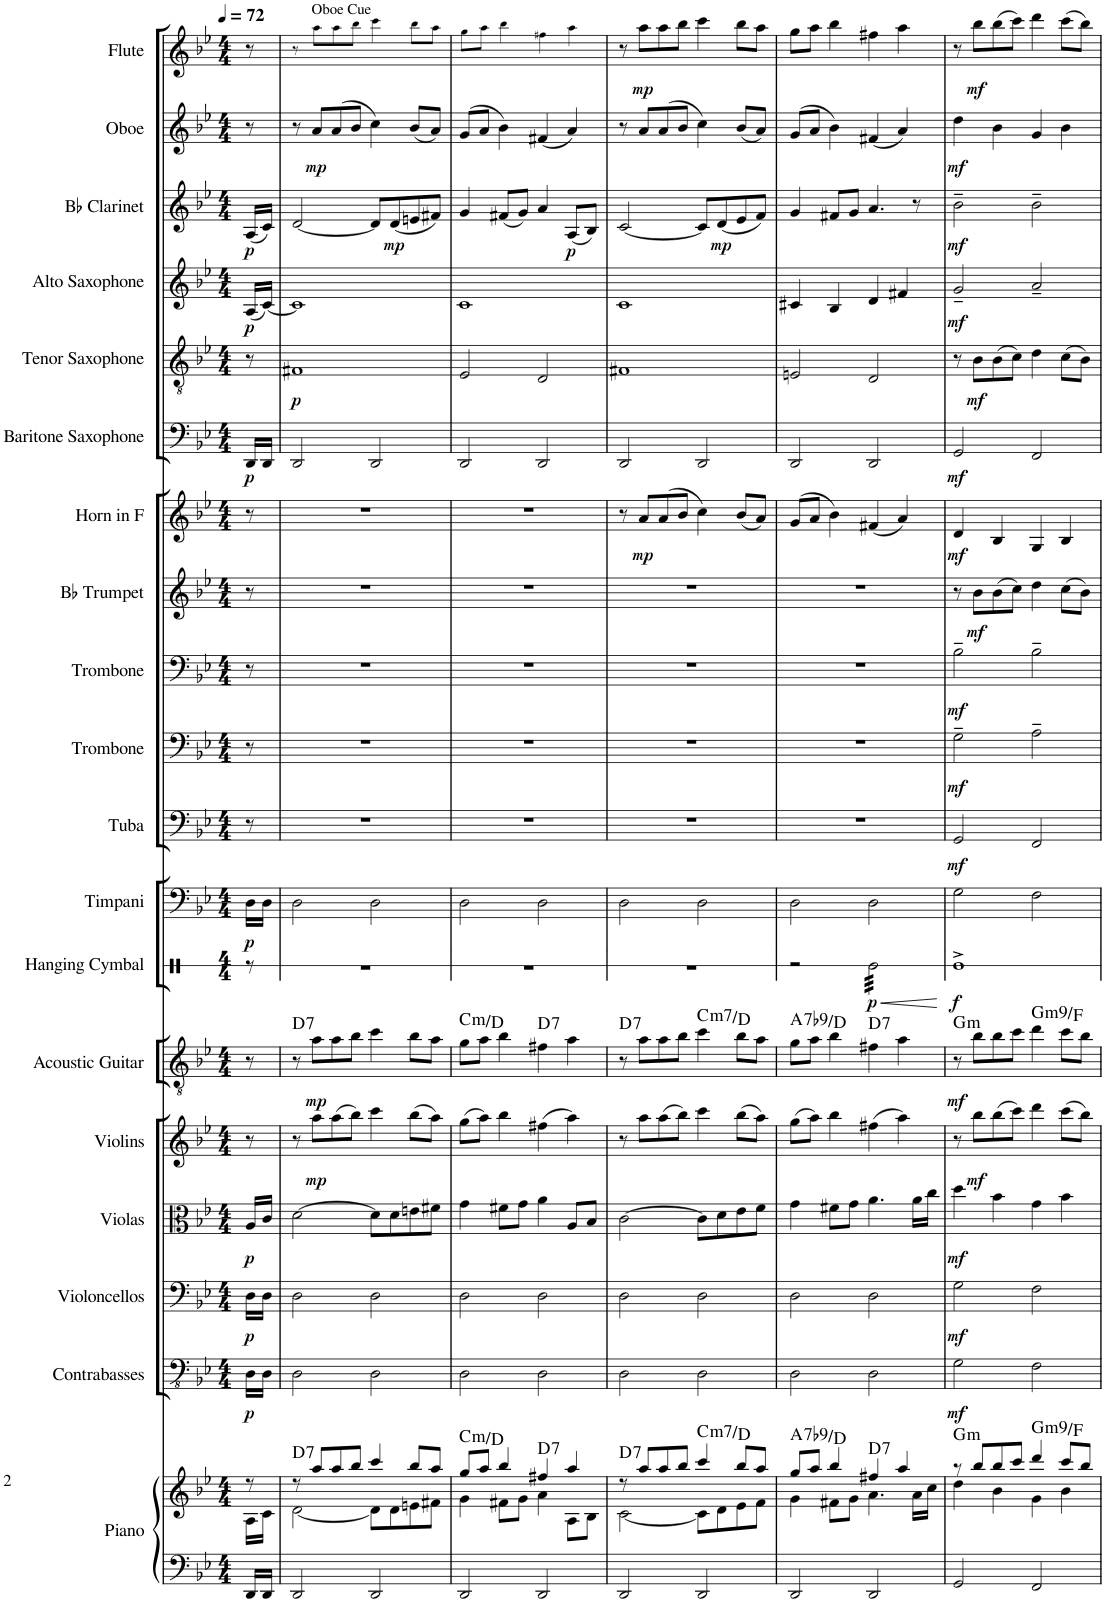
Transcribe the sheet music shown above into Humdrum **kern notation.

**kern	**kern	**harte	**kern	**dynam	**kern	**dynam	**kern	**dynam	**kern	**dynam	**kern	**dynam	**kern	**dynam	**kern	**dynam	**kern	**dynam	**kern	**dynam	**kern	**dynam	**kern	**dynam	**kern	**dynam	**kern	**dynam	**kern	**dynam	**kern	**dynam	**kern	**dynam	**kern	**dynam	**kern	**dynam
*part19	*part19	*part19	*part18	*part18	*part17	*part17	*part16	*part16	*part15	*part15	*part14	*part14	*part13	*part13	*part12	*part12	*part11	*part11	*part10	*part10	*part9	*part9	*part8	*part8	*part7	*part7	*part6	*part6	*part5	*part5	*part4	*part4	*part3	*part3	*part2	*part2	*part1	*part1
*staff20	*staff19	*	*staff18	*staff18	*staff17	*staff17	*staff16	*staff16	*staff15	*staff15	*staff14	*staff14	*staff13	*staff13	*staff12	*staff12	*staff11	*staff11	*staff10	*staff10	*staff9	*staff9	*staff8	*staff8	*staff7	*staff7	*staff6	*staff6	*staff5	*staff5	*staff4	*staff4	*staff3	*staff3	*staff2	*staff2	*staff1	*staff1
*I"Piano	*	*	*I"Contrabasses	*	*I"Violoncellos	*	*I"Violas	*	*I"Violins	*	*I"Acoustic Guitar	*	*I"Hanging Cymbal	*	*I"Timpani	*	*I"Tuba	*	*I"Trombone	*	*I"Trombone	*	*I"Bb Trumpet	*	*I"Horn in F	*	*I"Baritone Saxophone	*	*I"Tenor Saxophone	*	*I"Alto Saxophone	*	*I"Bb Clarinet	*	*I"Oboe	*	*I"Flute	*
*I'Pno.	*	*	*I'Cbs.	*	*I'Vcs.	*	*I'Vlas.	*	*I'Vlns.	*	*I'Guit.	*	*I'Cym.	*	*I'Timp.	*	*I'Tba.	*	*I'Tbn.	*	*I'Tbn.	*	*I'Bb Tpt.	*	*	*	*I'Bar. Sax.	*	*I'T. Sax.	*	*I'A. Sax.	*	*I'Bb Cl.	*	*I'Ob.	*	*I'Fl.	*
*	*	*	*	*	*	*	*	*	*	*	*	*	*stria1	*	*	*	*	*	*	*	*	*	*	*	*	*	*	*	*	*	*	*	*	*	*	*	*	*
*clefF4	*clefG2	*	*clefFv4	*	*clefF4	*	*clefC3	*	*clefG2	*	*clefGv2	*	*clefX	*	*clefF4	*	*clefF4	*	*clefF4	*	*clefF4	*	*clefG2	*	*clefG2	*	*clefF4	*	*clefGv2	*	*clefG2	*	*clefG2	*	*clefG2	*	*clefG2	*
*	*	*	*	*	*	*	*	*	*	*	*	*	*	*	*	*	*	*	*	*	*	*	*Trd1c2	*	*Trd4c7	*	*Trd12c21	*	*Trd8c14	*	*Trd5c9	*	*Trd1c2	*	*	*	*	*
*k[b-e-]	*k[b-e-]	*	*k[b-e-]	*	*k[b-e-]	*	*k[b-e-]	*	*k[b-e-]	*	*k[b-e-]	*	*k[]	*	*k[b-e-]	*	*k[b-e-]	*	*k[b-e-]	*	*k[b-e-]	*	*k[b-e-]	*	*k[b-e-]	*	*k[b-e-]	*	*k[b-e-]	*	*k[b-e-]	*	*k[b-e-]	*	*k[b-e-]	*	*k[b-e-]	*
*M4/4	*M4/4	*	*M4/4	*	*M4/4	*	*M4/4	*	*M4/4	*	*M4/4	*	*M4/4	*	*M4/4	*	*M4/4	*	*M4/4	*	*M4/4	*	*M4/4	*	*M4/4	*	*M4/4	*	*M4/4	*	*M4/4	*	*M4/4	*	*M4/4	*	*M4/4	*
*MM72	*MM72	*	*MM72	*	*MM72	*	*MM72	*	*MM72	*	*MM72	*	*MM72	*	*MM72	*	*MM72	*	*MM72	*	*MM72	*	*MM72	*	*MM72	*	*MM72	*	*MM72	*	*MM72	*	*MM72	*	*MM72	*	*MM72	*
=	=	=	=	=	=	=	=	=	=	=	=	=	=	=	=	=	=	=	=	=	=	=	=	=	=	=	=	=	=	=	=	=	=	=	=	=	=	=
*	*^	*	*	*	*	*	*	*	*	*	*	*	*	*	*	*	*	*	*	*	*	*	*	*	*	*	*	*	*	*	*	*	*	*	*	*	*	*
!	!	!	!	!	!LO:DY:b	!	!LO:DY:b	!	!LO:DY:b	!	!	!	!	!	!	!	!LO:DY:b	!	!	!	!	!	!	!	!	!	!	!	!LO:DY:b	!	!	!	!LO:DY:b	!	!LO:DY:b	!	!	!	!
16DD/LL	8r	16A\LL	.	16DD\LL	p	16D\LL	p	16A/LL	p	8r	.	8r	.	8r	.	16D\LL	p	8r	.	8r	.	8r	.	8r	.	8r	.	16DD/LL	p	8r	.	(16A/LL	p	(16A/LL	p	8r	.	8r	.
16DD/JJ	.	16c\JJ	.	16DD\JJ	.	16D\JJ	.	16c/JJ	.	.	.	.	.	.	.	16D\JJ	.	.	.	.	.	.	.	.	.	.	.	16DD/JJ	.	.	.	[16c/JJ)	.	16c/JJ)	.	.	.	.	.
=1	=1	=1	=1	=1	=1	=1	=1	=1	=1	=1	=1	=1	=1	=1	=1	=1	=1	=1	=1	=1	=1	=1	=1	=1	=1	=1	=1	=1	=1	=1	=1	=1	=1	=1	=1	=1	=1	=1	=1
!	!	!	!LO:H:kt=7	!	!	!	!	!	!	!	!	!	!	!	!	!	!	!	!	!	!	!	!	!	!	!	!	!	!	!	!LO:DY:b	!	!	!	!	!	!	!	!
2DD/	8r	[2d\	D:7	2DD\	.	2D\	.	[2d\	.	8r	.	8r	.	1r	.	2D\	.	1r	.	1r	.	1r	.	1r	.	1r	.	2DD/	.	1F#X	p	1c]	.	[2d/	.	8r	.	8r	.
!	!	!	!	!	!	!	!	!	!	!	!	!	!	!	!	!	!	!	!	!	!	!	!	!	!	!	!	!	!	!	!	!	!	!	!	!	!	!LO:TX:a:t=Oboe Cue	!
!	!	!	!	!	!	!	!	!	!	!	!LO:DY:b	!	!LO:DY:b	!	!	!	!	!	!	!	!	!	!	!	!	!	!	!	!	!	!	!	!	!	!	!	!LO:DY:b	!	!
.	8aa/L	.	.	.	.	.	.	.	.	8aa\L	mp	8a\L	mp	.	.	.	.	.	.	.	.	.	.	.	.	.	.	.	.	.	.	.	.	.	.	8a/L	mp	8aa!\L	.
.	8aa/	.	.	.	.	.	.	.	.	(8aa\	.	8a\	.	.	.	.	.	.	.	.	.	.	.	.	.	.	.	.	.	.	.	.	.	.	.	(8a/	.	8aa!\	.
.	8bb-/J	.	.	.	.	.	.	.	.	8bb-\J)	.	8b-\J	.	.	.	.	.	.	.	.	.	.	.	.	.	.	.	.	.	.	.	.	.	.	.	8b-/J	.	8bb-!\J	.
2DD/	4ccc/	8d\L]	.	2DD\	.	2D\	.	8d\L]	.	4ccc\	.	4cc\	.	.	.	2D\	.	.	.	.	.	.	.	.	.	.	.	2DD/	.	.	.	.	.	8d/L]	.	4cc\)	.	4ccc!\	.
!	!	!	!	!	!	!	!	!	!	!	!	!	!	!	!	!	!	!	!	!	!	!	!	!	!	!	!	!	!	!	!	!	!	!	!LO:DY:b	!	!	!	!
.	.	8d\	.	.	.	.	.	8d\	.	.	.	.	.	.	.	.	.	.	.	.	.	.	.	.	.	.	.	.	.	.	.	.	.	(8d/	mp	.	.	.	.
.	8bb-/L	8en\	.	.	.	.	.	8en\	.	(8bb-\L	.	8b-\L	.	.	.	.	.	.	.	.	.	.	.	.	.	.	.	.	.	.	.	.	.	8en/	.	(8b-/L	.	8bb-!\L	.
.	8aa/J	8f#X\J	.	.	.	.	.	8f#X\J	.	8aa\J)	.	8a\J	.	.	.	.	.	.	.	.	.	.	.	.	.	.	.	.	.	.	.	.	.	8f#X/J)	.	8a/J)	.	8aa!\J	.
=2	=2	=2	=2	=2	=2	=2	=2	=2	=2	=2	=2	=2	=2	=2	=2	=2	=2	=2	=2	=2	=2	=2	=2	=2	=2	=2	=2	=2	=2	=2	=2	=2	=2	=2	=2	=2	=2	=2	=2
!	!	!	!LO:H:kt=m	!	!	!	!	!	!	!	!	!	!	!	!	!	!	!	!	!	!	!	!	!	!	!	!	!	!	!	!	!	!	!	!	!	!	!	!
2DD/	8gg/L	4g\	C:min/2	2DD\	.	2D\	.	4g\	.	(8gg\L	.	8g\L	.	1r	.	2D\	.	1r	.	1r	.	1r	.	1r	.	1r	.	2DD/	.	2E-/	.	1c	.	4g/	.	(8g/L	.	8gg!\L	.
.	8aa/J	.	.	.	.	.	.	.	.	8aa\J)	.	8a\J	.	.	.	.	.	.	.	.	.	.	.	.	.	.	.	.	.	.	.	.	.	.	.	8a/J	.	8aa!\J	.
.	4bb-/	8f#X\L	.	.	.	.	.	8f#X\L	.	4bb-\	.	4b-\	.	.	.	.	.	.	.	.	.	.	.	.	.	.	.	.	.	.	.	.	.	(8f#X/L	.	4b-\)	.	4bb-!\	.
.	.	8g\J	.	.	.	.	.	8g\J	.	.	.	.	.	.	.	.	.	.	.	.	.	.	.	.	.	.	.	.	.	.	.	.	.	8g/J)	.	.	.	.	.
!	!	!	!LO:H:kt=7	!	!	!	!	!	!	!	!	!	!	!	!	!	!	!	!	!	!	!	!	!	!	!	!	!	!	!	!	!	!	!	!	!	!	!	!
2DD/	4ff#X/	4a\	D:7	2DD\	.	2D\	.	4a\	.	(4ff#X\	.	4f#X\	.	.	.	2D\	.	.	.	.	.	.	.	.	.	.	.	2DD/	.	2D/	.	.	.	4a/	.	(4f#X/	.	4ff#X!\	.
!	!	!	!	!	!	!	!	!	!	!	!	!	!	!	!	!	!	!	!	!	!	!	!	!	!	!	!	!	!	!	!	!	!	!	!LO:DY:b	!	!	!	!
.	4aa/	8A\L	.	.	.	.	.	8A/L	.	4aa\)	.	4a\	.	.	.	.	.	.	.	.	.	.	.	.	.	.	.	.	.	.	.	.	.	(8A/L	p	4a/)	.	4aa!\	.
.	.	8B-\J	.	.	.	.	.	8B-/J	.	.	.	.	.	.	.	.	.	.	.	.	.	.	.	.	.	.	.	.	.	.	.	.	.	8B-/J)	.	.	.	.	.
=3	=3	=3	=3	=3	=3	=3	=3	=3	=3	=3	=3	=3	=3	=3	=3	=3	=3	=3	=3	=3	=3	=3	=3	=3	=3	=3	=3	=3	=3	=3	=3	=3	=3	=3	=3	=3	=3	=3	=3
!	!	!	!LO:H:kt=7	!	!	!	!	!	!	!	!	!	!	!	!	!	!	!	!	!	!	!	!	!	!	!	!	!	!	!	!	!	!	!	!	!	!	!	!
2DD/	8r	[2c\	D:7	2DD\	.	2D\	.	[2c\	.	8r	.	8r	.	1r	.	2D\	.	1r	.	1r	.	1r	.	1r	.	8r	.	2DD/	.	1F#X	.	1c	.	[2c/	.	8r	.	8r	.
!	!	!	!	!	!	!	!	!	!	!	!	!	!	!	!	!	!	!	!	!	!	!	!	!	!	!	!LO:DY:b	!	!	!	!	!	!	!	!	!	!	!	!LO:DY:b
.	8aa/L	.	.	.	.	.	.	.	.	8aa\L	.	8a\L	.	.	.	.	.	.	.	.	.	.	.	.	.	8a/L	mp	.	.	.	.	.	.	.	.	8a/L	.	8aa\L	mp
.	8aa/	.	.	.	.	.	.	.	.	(8aa\	.	8a\	.	.	.	.	.	.	.	.	.	.	.	.	.	(8a/	.	.	.	.	.	.	.	.	.	(8a/	.	8aa\	.
.	8bb-/J	.	.	.	.	.	.	.	.	8bb-\J)	.	8b-\J	.	.	.	.	.	.	.	.	.	.	.	.	.	8b-/J	.	.	.	.	.	.	.	.	.	8b-/J	.	8bb-\J	.
!	!	!	!LO:H:kt=m7	!	!	!	!	!	!	!	!	!	!	!	!	!	!	!	!	!	!	!	!	!	!	!	!	!	!	!	!	!	!	!	!	!	!	!	!
2DD/	4ccc/	8c\L]	C:min7/2	2DD\	.	2D\	.	8c\L]	.	4ccc\	.	4cc\	.	.	.	2D\	.	.	.	.	.	.	.	.	.	4cc\)	.	2DD/	.	.	.	.	.	8c/L]	.	4cc\)	.	4ccc\	.
!	!	!	!	!	!	!	!	!	!	!	!	!	!	!	!	!	!	!	!	!	!	!	!	!	!	!	!	!	!	!	!	!	!	!	!LO:DY:b	!	!	!	!
.	.	8d\	.	.	.	.	.	8d\	.	.	.	.	.	.	.	.	.	.	.	.	.	.	.	.	.	.	.	.	.	.	.	.	.	(8d/	mp	.	.	.	.
.	8bb-/L	8e-\	.	.	.	.	.	8e-\	.	(8bb-\L	.	8b-\L	.	.	.	.	.	.	.	.	.	.	.	.	.	(8b-/L	.	.	.	.	.	.	.	8e-/	.	(8b-/L	.	8bb-\L	.
.	8aa/J	8f\J	.	.	.	.	.	8f\J	.	8aa\J)	.	8a\J	.	.	.	.	.	.	.	.	.	.	.	.	.	8a/J)	.	.	.	.	.	.	.	8f/J)	.	8a/J)	.	8aa\J	.
=4	=4	=4	=4	=4	=4	=4	=4	=4	=4	=4	=4	=4	=4	=4	=4	=4	=4	=4	=4	=4	=4	=4	=4	=4	=4	=4	=4	=4	=4	=4	=4	=4	=4	=4	=4	=4	=4	=4	=4
!	!	!	!LO:H:kt=7	!	!	!	!	!	!	!	!	!	!	!	!	!	!	!	!	!	!	!	!	!	!	!	!	!	!	!	!	!	!	!	!	!	!	!	!
2DD/	8gg/L	4g\	A:7(b9)/4	2DD\	.	2D\	.	4g\	.	(8gg\L	.	8g\L	.	2r	.	2D\	.	1r	.	1r	.	1r	.	1r	.	(8g/L	.	2DD/	.	2En/	.	4c#X/	.	4g/	.	(8g/L	.	8gg\L	.
.	8aa/J	.	.	.	.	.	.	.	.	8aa\J)	.	8a\J	.	.	.	.	.	.	.	.	.	.	.	.	.	8a/J	.	.	.	.	.	.	.	.	.	8a/J	.	8aa\J	.
.	4bb-/	8f#X\L	.	.	.	.	.	8f#X\L	.	4bb-\	.	4b-\	.	.	.	.	.	.	.	.	.	.	.	.	.	4b-\)	.	.	.	.	.	4B-/	.	8f#X/L	.	4b-\)	.	4bb-\	.
.	.	8g\J	.	.	.	.	.	8g\J	.	.	.	.	.	.	.	.	.	.	.	.	.	.	.	.	.	.	.	.	.	.	.	.	.	8g/J	.	.	.	.	.
!	!	!	!	!	!	!	!	!	!	!	!	!	!	!	!LO:HP:b	!	!	!	!	!	!	!	!	!	!	!	!	!	!	!	!	!	!	!	!	!	!	!	!
!	!	!	!LO:H:kt=7	!	!	!	!	!	!	!	!	!	!	!	!LO:DY:n=1:b	!	!	!	!	!	!	!	!	!	!	!	!	!	!	!	!	!	!	!	!	!	!	!	!
*	*	*	*	*	*	*	*	*	*	*	*	*	*	*tremolo	*	*	*	*	*	*	*	*	*	*	*	*	*	*	*	*	*	*	*	*	*	*	*	*	*
2DD/	4ff#X/	4.a\	D:7	2DD\	.	2D\	.	4.a\	.	(4ff#X\	.	4f#X\	.	32Re\LLL	< p	2D\	.	.	.	.	.	.	.	.	.	(4f#X/	.	2DD/	.	2D/	.	4d/	.	4.a/	.	(4f#X/	.	4ff#X\	.
.	.	.	.	.	.	.	.	.	.	.	.	.	.	32Re\	.	.	.	.	.	.	.	.	.	.	.	.	.	.	.	.	.	.	.	.	.	.	.	.	.
.	.	.	.	.	.	.	.	.	.	.	.	.	.	32Re\	.	.	.	.	.	.	.	.	.	.	.	.	.	.	.	.	.	.	.	.	.	.	.	.	.
.	.	.	.	.	.	.	.	.	.	.	.	.	.	32Re\	.	.	.	.	.	.	.	.	.	.	.	.	.	.	.	.	.	.	.	.	.	.	.	.	.
.	.	.	.	.	.	.	.	.	.	.	.	.	.	32Re\	.	.	.	.	.	.	.	.	.	.	.	.	.	.	.	.	.	.	.	.	.	.	.	.	.
.	.	.	.	.	.	.	.	.	.	.	.	.	.	32Re\	.	.	.	.	.	.	.	.	.	.	.	.	.	.	.	.	.	.	.	.	.	.	.	.	.
.	.	.	.	.	.	.	.	.	.	.	.	.	.	32Re\	.	.	.	.	.	.	.	.	.	.	.	.	.	.	.	.	.	.	.	.	.	.	.	.	.
.	.	.	.	.	.	.	.	.	.	.	.	.	.	32Re\	.	.	.	.	.	.	.	.	.	.	.	.	.	.	.	.	.	.	.	.	.	.	.	.	.
.	4aa/	.	.	.	.	.	.	.	.	4aa\)	.	4a\	.	32Re\	.	.	.	.	.	.	.	.	.	.	.	4a/)	.	.	.	.	.	4f#X/	.	.	.	4a/)	.	4aa\	.
.	.	.	.	.	.	.	.	.	.	.	.	.	.	32Re\	.	.	.	.	.	.	.	.	.	.	.	.	.	.	.	.	.	.	.	.	.	.	.	.	.
.	.	.	.	.	.	.	.	.	.	.	.	.	.	32Re\	.	.	.	.	.	.	.	.	.	.	.	.	.	.	.	.	.	.	.	.	.	.	.	.	.
.	.	.	.	.	.	.	.	.	.	.	.	.	.	32Re\	.	.	.	.	.	.	.	.	.	.	.	.	.	.	.	.	.	.	.	.	.	.	.	.	.
.	.	16a\LL	.	.	.	.	.	16a\LL	.	.	.	.	.	32Re\	.	.	.	.	.	.	.	.	.	.	.	.	.	.	.	.	.	.	.	8r	.	.	.	.	.
.	.	.	.	.	.	.	.	.	.	.	.	.	.	32Re\	.	.	.	.	.	.	.	.	.	.	.	.	.	.	.	.	.	.	.	.	.	.	.	.	.
.	.	16cc\JJ	.	.	.	.	.	16cc\JJ	.	.	.	.	.	32Re\	.	.	.	.	.	.	.	.	.	.	.	.	.	.	.	.	.	.	.	.	.	.	.	.	.
.	.	.	.	.	.	.	.	.	.	.	.	.	.	32Re\JJJ	.	.	.	.	.	.	.	.	.	.	.	.	.	.	.	.	.	.	.	.	.	.	.	.	.
*	*	*	*	*	*	*	*	*	*	*	*	*	*	*Xtremolo	*	*	*	*	*	*	*	*	*	*	*	*	*	*	*	*	*	*	*	*	*	*	*	*	*
*	*v	*v	*	*	*	*	*	*	*	*	*	*	*	*	*	*	*	*	*	*	*	*	*	*	*	*	*	*	*	*	*	*	*	*	*	*	*	*	*
.	.	.	.	.	.	.	.	.	.	.	.	.	.	[	.	.	.	.	.	.	.	.	.	.	.	.	.	.	.	.	.	.	.	.	.	.	.	.
=5	=5	=5	=5	=5	=5	=5	=5	=5	=5	=5	=5	=5	=5	=5	=5	=5	=5	=5	=5	=5	=5	=5	=5	=5	=5	=5	=5	=5	=5	=5	=5	=5	=5	=5	=5	=5	=5	=5
*	*^	*	*	*	*	*	*	*	*	*	*	*	*	*	*	*	*	*	*	*	*	*	*	*	*	*	*	*	*	*	*	*	*	*	*	*	*	*
!	!	!	!LO:H:kt=m	!	!LO:DY:b	!	!LO:DY:b	!	!LO:DY:b	!	!	!	!LO:DY:b	!	!LO:DY:b	!	!	!	!LO:DY:b	!	!LO:DY:b	!	!LO:DY:b	!	!	!	!LO:DY:b	!	!LO:DY:b	!	!	!	!LO:DY:b	!	!LO:DY:b	!	!LO:DY:b	!	!
2GG/	8r	4dd\	G:min	2GG\	mf	2G\	mf	4dd\	mf	8r	.	8r	mf	1Re^	f	2G\	.	2GG/	mf	2G~\	mf	2B-~\	mf	8r	.	4d/	mf	2GG/	mf	8r	.	2g~/	mf	2b-~\	mf	4dd\	mf	8r	.
!	!	!	!	!	!	!	!	!	!	!	!LO:DY:b	!	!	!	!	!	!	!	!	!	!	!	!	!	!LO:DY:b	!	!	!	!	!	!LO:DY:b	!	!	!	!	!	!	!	!LO:DY:b
.	8bb-/L	.	.	.	.	.	.	.	.	8bb-\L	mf	8b-\L	.	.	.	.	.	.	.	.	.	.	.	8b-\L	mf	.	.	.	.	8B-\L	mf	.	.	.	.	.	.	8bb-\L	mf
.	8bb-/	4b-\	.	.	.	.	.	4b-\	.	(8bb-\	.	8b-\	.	.	.	.	.	.	.	.	.	.	.	(8b-\	.	4B-/	.	.	.	(8B-\	.	.	.	.	.	4b-\	.	(8bb-\	.
.	8ccc/J	.	.	.	.	.	.	.	.	8ccc\J)	.	8cc\J	.	.	.	.	.	.	.	.	.	.	.	8cc\J)	.	.	.	.	.	8c\J)	.	.	.	.	.	.	.	8ccc\J)	.
!	!	!	!LO:H:kt=m9	!	!	!	!	!	!	!	!	!	!	!	!	!	!	!	!	!	!	!	!	!	!	!	!	!	!	!	!	!	!	!	!	!	!	!	!
2FF/	4ddd/	4g\	G:min9/b7	2FF\	.	2F\	.	4g\	.	4ddd\	.	4dd\	.	.	.	2F\	.	2FF/	.	2A~\	.	2B-~\	.	4dd\	.	4G/	.	2FF/	.	4d\	.	2a~/	.	2b-~\	.	4g/	.	4ddd\	.
.	8ccc/L	4b-\	.	.	.	.	.	4b-\	.	(8ccc\L	.	8cc\L	.	.	.	.	.	.	.	.	.	.	.	(8cc\L	.	4B-/	.	.	.	(8c\L	.	.	.	.	.	4b-\	.	(8ccc\L	.
.	8bb-/J	.	.	.	.	.	.	.	.	8bb-\J)	.	8b-\J	.	.	.	.	.	.	.	.	.	.	.	8b-\J)	.	.	.	.	.	8B-\J)	.	.	.	.	.	.	.	8bb-\J)	.
*	*v	*v	*	*	*	*	*	*	*	*	*	*	*	*	*	*	*	*	*	*	*	*	*	*	*	*	*	*	*	*	*	*	*	*	*	*	*	*	*
=	=	=	=	=	=	=	=	=	=	=	=	=	=	=	=	=	=	=	=	=	=	=	=	=	=	=	=	=	=	=	=	=	=	=	=	=	=	=
*-	*-	*-	*-	*-	*-	*-	*-	*-	*-	*-	*-	*-	*-	*-	*-	*-	*-	*-	*-	*-	*-	*-	*-	*-	*-	*-	*-	*-	*-	*-	*-	*-	*-	*-	*-	*-	*-	*-
